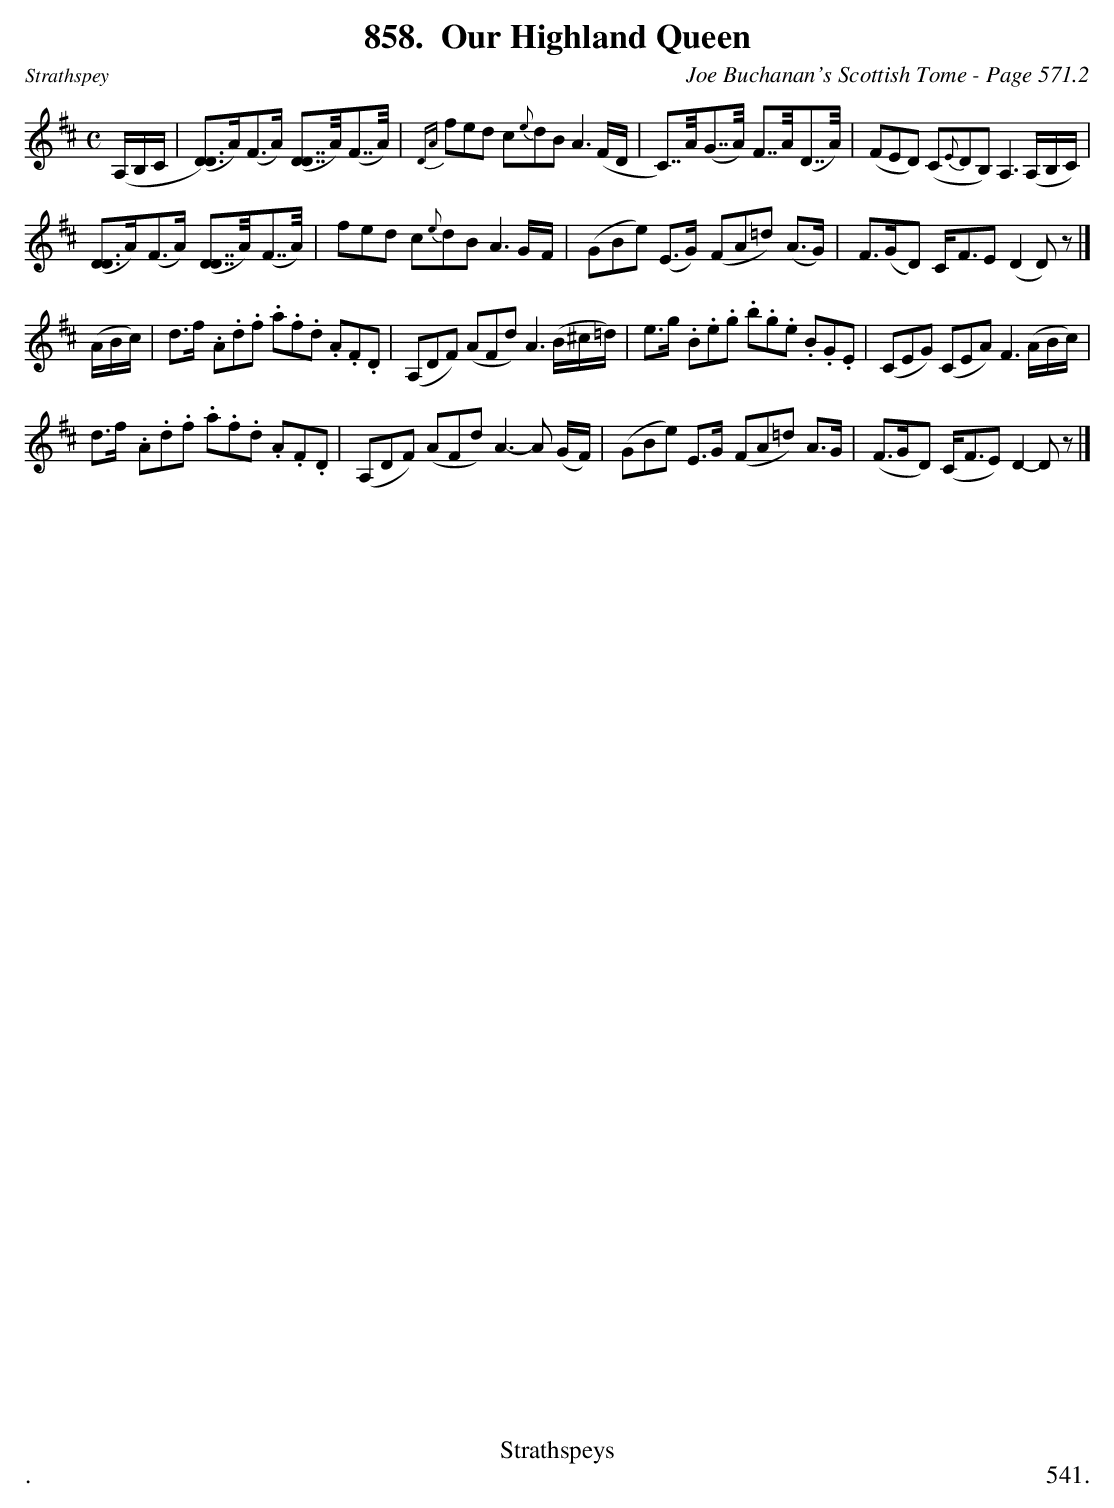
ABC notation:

X:1
T:Our Highland Queen
C:Joe Buchanan's Scottish Tome - Page 571.2
L:1/8
M:C
K:D
(A,/B,/C/ | ([D)D]>A)(F>A) ([DD]>>A)(F>>A) | {DA}fed c{e}dB A3 (F/2D/2 | C>>)A(G>>A) F>>A(D>>A) | (FED) (C{E}DB,) A,3 (A,/2B,/2C/2) |
([DD]>A)(F>A) ([DD]>>A)(F>>A) | fed c{e}dB A3 G/2F/2 | (GBe) (E>G) (FA=d) (A>G) | F>(GD) C<FE (D2 D) z |]
(A/B/c/) | d>f .A.d.f .a.f.d .A.F.D | (A,DF) (AFd) A3 (B/2^c/2=d/2) | e>g .B.e.g .b.g.e .B.G.E | (CEG) (CEA) F3 (A/2B/2c/2) |
d>f .A.d.f .a.f.d .A.F.D | (A,DF) (AFd) A3- A (G/2F/2) | (GBe) E>G (FA=d) A>G | (F>GD) (C<FE) D2- D z |]
